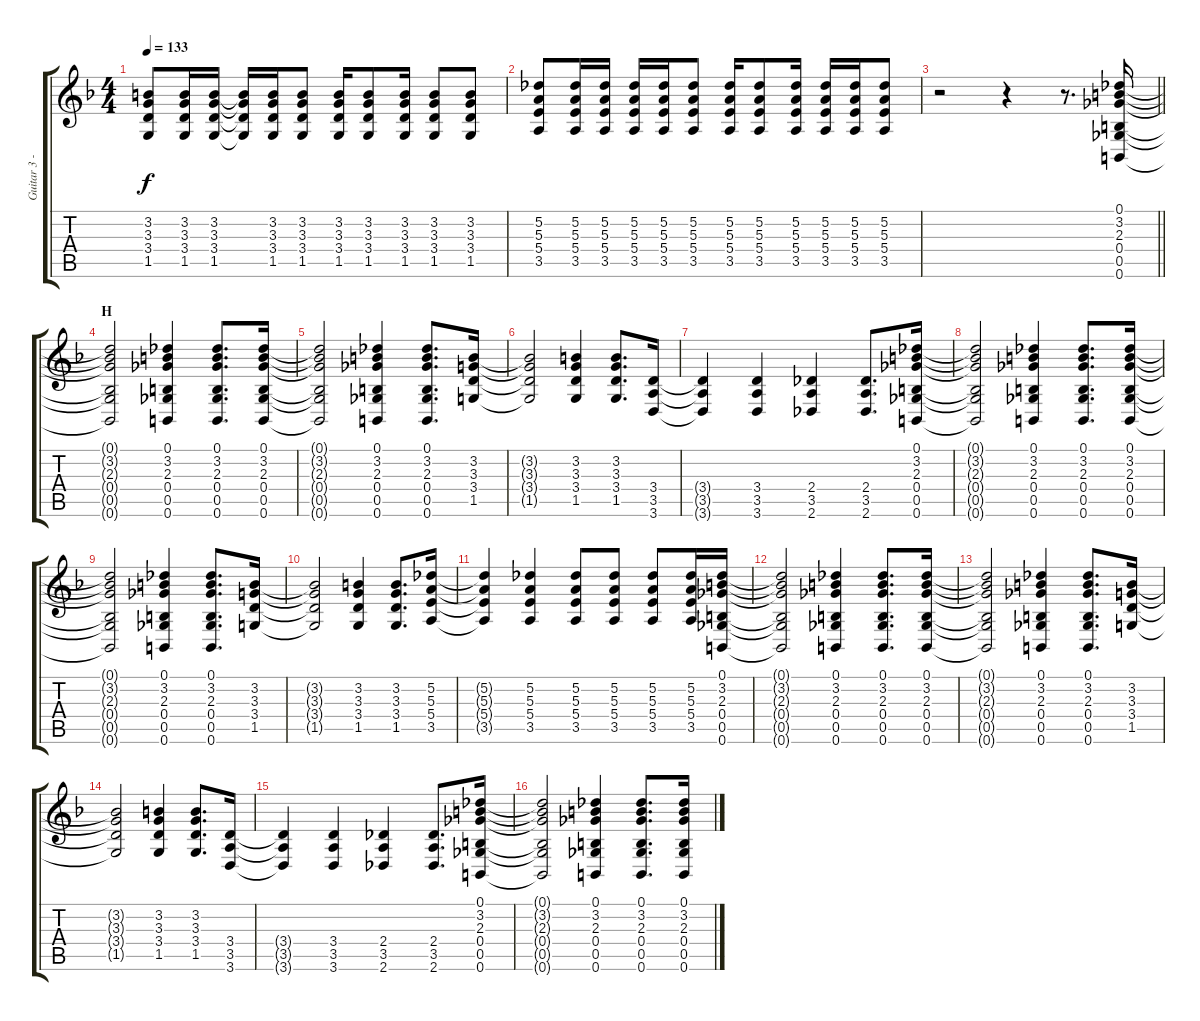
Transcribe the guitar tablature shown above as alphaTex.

\track ("Guitar 3 - Aoi" "Guitar 3 -") {instrument overdrivenguitar}
\staff {score tabs}
\tuning (Db4 Ab3 E3 B2 Gb2 B1) {hide}
\ts (4 4)
\tempo 133
\clef g2
\ks f
(3.2 3.3 3.4 1.5).8{dy f} (3.2 3.3 3.4 1.5).16 (3.2 3.3 3.4 1.5).16 (3.2{t} 3.3{t} 3.4{t} 1.5{t}).16 (3.2 3.3 3.4 1.5).16 (3.2 3.3 3.4 1.5).8 (3.2 3.3 3.4 1.5).16 (3.2 3.3 3.4 1.5).8 (3.2 3.3 3.4 1.5).16 (3.2 3.3 3.4 1.5).8 (3.2 3.3 3.4 1.5).8 |
(5.2 5.3 5.4 3.5).8 (5.2 5.3 5.4 3.5).16 (5.2 5.3 5.4 3.5).16 (5.2 5.3 5.4 3.5).16 (5.2 5.3 5.4 3.5).16 (5.2 5.3 5.4 3.5).8 (5.2 5.3 5.4 3.5).16 (5.2 5.3 5.4 3.5).8 (5.2 5.3 5.4 3.5).16 (5.2 5.3 5.4 3.5).16 (5.2 5.3 5.4 3.5).16 (5.2 5.3 5.4 3.5).8 |
\barLineRight lightlight
r.2 r.4 r.8{d} (0.1 3.2 2.3 0.4 0.5 0.6).16 |
\section ("" "H")
(0.1{t} 3.2{t} 2.3{t} 0.4{t} 0.5{t} 0.6{t}).2 (0.1 3.2 2.3 0.4 0.5 0.6).4 (0.1 3.2 2.3 0.4 0.5 0.6).8{d} (0.1 3.2 2.3 0.4 0.5 0.6).16 |
(0.1{t} 3.2{t} 2.3{t} 0.4{t} 0.5{t} 0.6{t}).2 (0.1 3.2 2.3 0.4 0.5 0.6).4 (0.1 3.2 2.3 0.4 0.5 0.6).8{d} (3.2 3.3 3.4 1.5).16 |
(3.2{t} 3.3{t} 3.4{t} 1.5{t}).2 (3.2 3.3 3.4 1.5).4 (3.2 3.3 3.4 1.5).8{d} (3.4 3.5 3.6).16 |
(3.4{t} 3.5{t} 3.6{t}).4 (3.4 3.5 3.6).4 (2.4 3.5 2.6).4 (2.4 3.5 2.6).8{d} (0.1 3.2 2.3 0.4 0.5 0.6).16 |
(0.1{t} 3.2{t} 2.3{t} 0.4{t} 0.5{t} 0.6{t}).2 (0.1 3.2 2.3 0.4 0.5 0.6).4 (0.1 3.2 2.3 0.4 0.5 0.6).8{d} (0.1 3.2 2.3 0.4 0.5 0.6).16 |
(0.1{t} 3.2{t} 2.3{t} 0.4{t} 0.5{t} 0.6{t}).2 (0.1 3.2 2.3 0.4 0.5 0.6).4 (0.1 3.2 2.3 0.4 0.5 0.6).8{d} (3.2 3.3 3.4 1.5).16 |
(3.2{t} 3.3{t} 3.4{t} 1.5{t}).2 (3.2 3.3 3.4 1.5).4 (3.2 3.3 3.4 1.5).8{d} (5.2 5.3 5.4 3.5).16 |
(5.2{t} 5.3{t} 5.4{t} 3.5{t}).4 (5.2 5.3 5.4 3.5).4 (5.2 5.3 5.4 3.5).8 (5.2 5.3 5.4 3.5).8 (5.2 5.3 5.4 3.5).8 (5.2 5.3 5.4 3.5).16 (0.1 3.2 2.3 0.4 0.5 0.6).16 |
(0.1{t} 3.2{t} 2.3{t} 0.4{t} 0.5{t} 0.6{t}).2 (0.1 3.2 2.3 0.4 0.5 0.6).4 (0.1 3.2 2.3 0.4 0.5 0.6).8{d} (0.1 3.2 2.3 0.4 0.5 0.6).16 |
(0.1{t} 3.2{t} 2.3{t} 0.4{t} 0.5{t} 0.6{t}).2 (0.1 3.2 2.3 0.4 0.5 0.6).4 (0.1 3.2 2.3 0.4 0.5 0.6).8{d} (3.2 3.3 3.4 1.5).16 |
(3.2{t} 3.3{t} 3.4{t} 1.5{t}).2 (3.2 3.3 3.4 1.5).4 (3.2 3.3 3.4 1.5).8{d} (3.4 3.5 3.6).16 |
(3.4{t} 3.5{t} 3.6{t}).4 (3.4 3.5 3.6).4 (2.4 3.5 2.6).4 (2.4 3.5 2.6).8{d} (0.1 3.2 2.3 0.4 0.5 0.6).16 |
(0.1{t} 3.2{t} 2.3{t} 0.4{t} 0.5{t} 0.6{t}).2 (0.1 3.2 2.3 0.4 0.5 0.6).4 (0.1 3.2 2.3 0.4 0.5 0.6).8{d} (0.1 3.2 2.3 0.4 0.5 0.6).16
